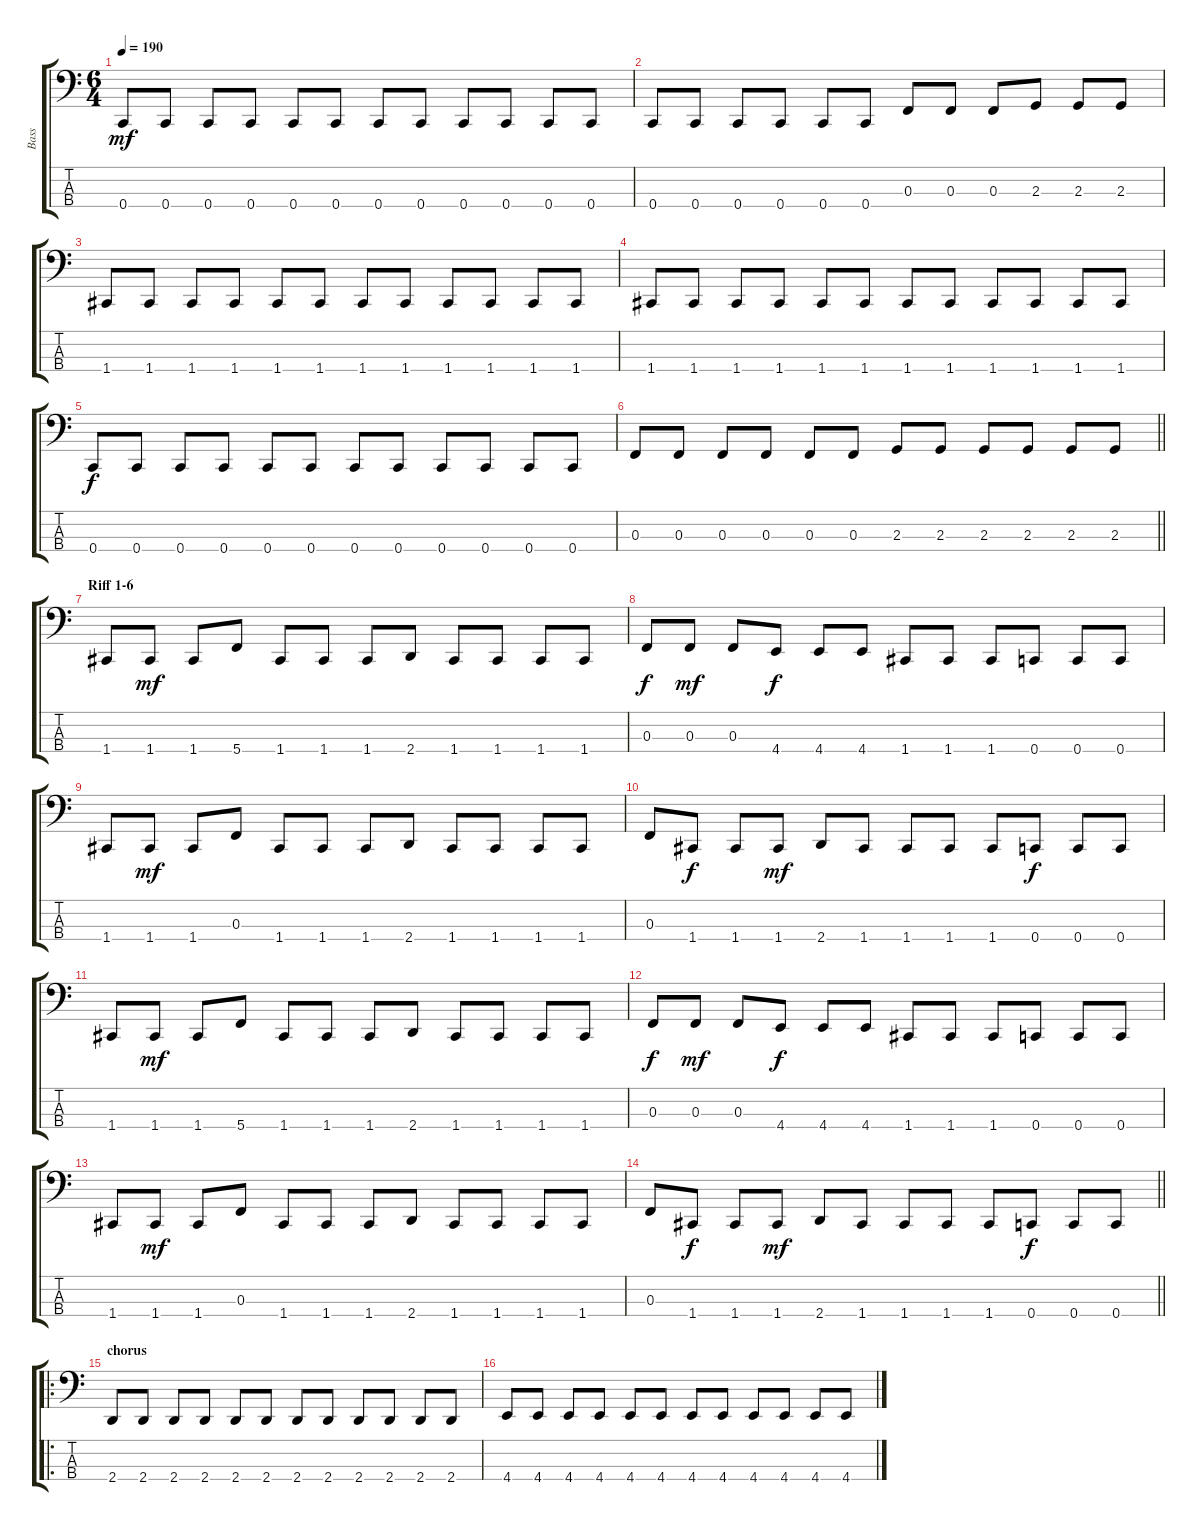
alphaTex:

\track ("Bass" "Bass") {instrument electricbassfinger}
\staff {score tabs}
\tuning (Eb2 Bb1 F1 C1) {hide}
\ts (6 4)
\tempo 190
\clef f4
\ks c
0.4.8{dy mf} 0.4.8 0.4.8 0.4.8 0.4.8 0.4.8 0.4.8 0.4.8 0.4.8 0.4.8 0.4.8 0.4.8 |
0.4.8 0.4.8 0.4.8 0.4.8 0.4.8 0.4.8 0.3.8 0.3.8 0.3.8 2.3.8 2.3.8 2.3.8 |
1.4.8 1.4.8 1.4.8 1.4.8 1.4.8 1.4.8 1.4.8 1.4.8 1.4.8 1.4.8 1.4.8 1.4.8 |
1.4.8 1.4.8 1.4.8 1.4.8 1.4.8 1.4.8 1.4.8 1.4.8 1.4.8 1.4.8 1.4.8 1.4.8 |
0.4.8{dy f} 0.4.8 0.4.8 0.4.8 0.4.8 0.4.8 0.4.8 0.4.8 0.4.8 0.4.8 0.4.8 0.4.8 |
\barLineRight lightlight
0.3.8 0.3.8 0.3.8 0.3.8 0.3.8 0.3.8 2.3.8 2.3.8 2.3.8 2.3.8 2.3.8 2.3.8 |
\section ("" "Riff 1-6")
1.4.8 1.4.8{dy mf} 1.4.8 5.4.8 1.4.8 1.4.8 1.4.8 2.4.8 1.4.8 1.4.8 1.4.8 1.4.8 |
0.3.8{dy f} 0.3.8{dy mf} 0.3.8 4.4.8{dy f} 4.4.8 4.4.8 1.4.8 1.4.8 1.4.8 0.4.8 0.4.8 0.4.8 |
1.4.8 1.4.8{dy mf} 1.4.8 0.3.8 1.4.8 1.4.8 1.4.8 2.4.8 1.4.8 1.4.8 1.4.8 1.4.8 |
0.3.8 1.4.8{dy f} 1.4.8 1.4.8{dy mf} 2.4.8 1.4.8 1.4.8 1.4.8 1.4.8 0.4.8{dy f} 0.4.8 0.4.8 |
1.4.8 1.4.8{dy mf} 1.4.8 5.4.8 1.4.8 1.4.8 1.4.8 2.4.8 1.4.8 1.4.8 1.4.8 1.4.8 |
0.3.8{dy f} 0.3.8{dy mf} 0.3.8 4.4.8{dy f} 4.4.8 4.4.8 1.4.8 1.4.8 1.4.8 0.4.8 0.4.8 0.4.8 |
1.4.8 1.4.8{dy mf} 1.4.8 0.3.8 1.4.8 1.4.8 1.4.8 2.4.8 1.4.8 1.4.8 1.4.8 1.4.8 |
\barLineRight lightlight
0.3.8 1.4.8{dy f} 1.4.8 1.4.8{dy mf} 2.4.8 1.4.8 1.4.8 1.4.8 1.4.8 0.4.8{dy f} 0.4.8 0.4.8 |
\ro
\section ("" "chorus")
2.4.8 2.4.8 2.4.8 2.4.8 2.4.8 2.4.8 2.4.8 2.4.8 2.4.8 2.4.8 2.4.8 2.4.8 |
4.4.8 4.4.8 4.4.8 4.4.8 4.4.8 4.4.8 4.4.8 4.4.8 4.4.8 4.4.8 4.4.8 4.4.8
